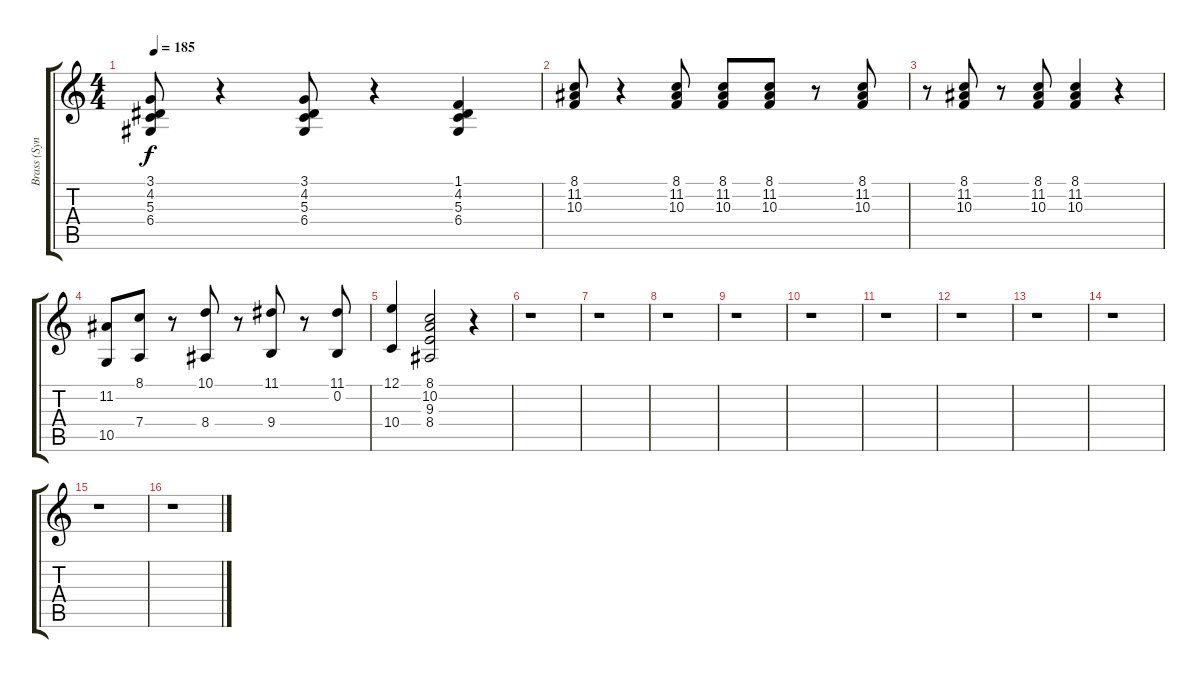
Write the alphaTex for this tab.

\track ("Brass (Synth III)" "Brass (Syn") {instrument synthbrass2}
\staff {score tabs}
\tuning (E4 B3 G3 D3 A2 E2) {hide}
\ts (4 4)
\tempo 185
\clef g2
\ks c
(3.1 4.2 5.3 6.4).8{dy f} r.4 (3.1 4.2 5.3 6.4).8 r.4 (1.1 4.2 5.3 6.4).4 |
(8.1 11.2 10.3).8 r.4 (8.1 11.2 10.3).8 (8.1 11.2 10.3).8 (8.1 11.2 10.3).8 r.8 (8.1 11.2 10.3).8 |
r.8 (8.1 11.2 10.3).8 r.8 (8.1 11.2 10.3).8 (8.1 11.2 10.3).4 r.4 |
(11.2 10.5).8 (8.1 7.4).8 r.8 (10.1 8.4).8 r.8 (11.1 9.4).8 r.8 (11.1 0.2).8 |
(12.1 10.4).4 (8.1 10.2 9.3 8.4).2 r.4 |
r.1 |
r.1 |
r.1 |
r.1 |
r.1 |
r.1 |
r.1 |
r.1 |
r.1 |
r.1 |
r.1
